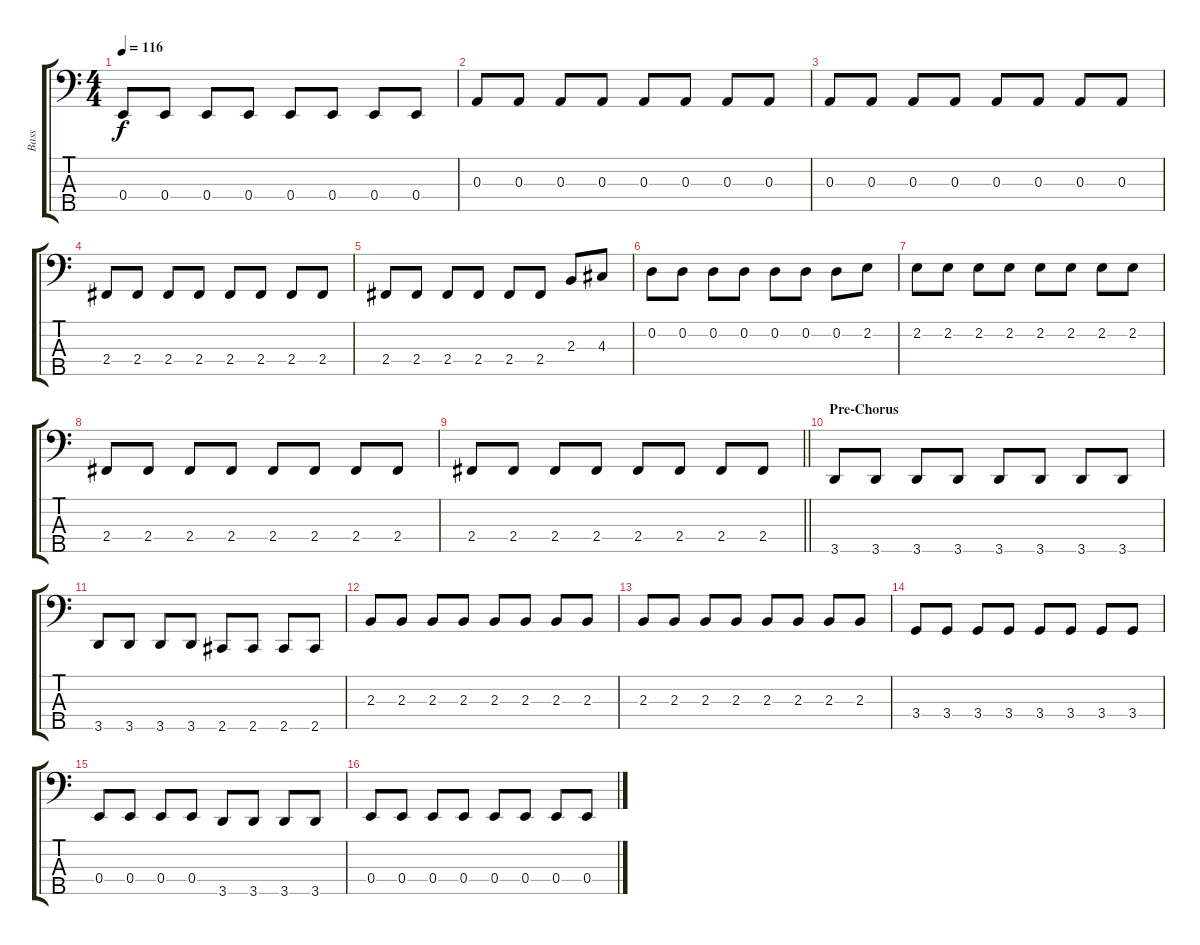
\track ("Bass" "Bass") {instrument electricbasspick}
\staff {score tabs}
\tuning (G2 D2 A1 E1 B0) {hide}
\ts (4 4)
\tempo 116
\clef f4
\ks c
0.4.8{dy f} 0.4.8 0.4.8 0.4.8 0.4.8 0.4.8 0.4.8 0.4.8 |
0.3.8 0.3.8 0.3.8 0.3.8 0.3.8 0.3.8 0.3.8 0.3.8 |
0.3.8 0.3.8 0.3.8 0.3.8 0.3.8 0.3.8 0.3.8 0.3.8 |
2.4.8 2.4.8 2.4.8 2.4.8 2.4.8 2.4.8 2.4.8 2.4.8 |
2.4.8 2.4.8 2.4.8 2.4.8 2.4.8 2.4.8 2.3.8 4.3.8 |
0.2.8 0.2.8 0.2.8 0.2.8 0.2.8 0.2.8 0.2.8 2.2.8 |
2.2.8 2.2.8 2.2.8 2.2.8 2.2.8 2.2.8 2.2.8 2.2.8 |
2.4.8 2.4.8 2.4.8 2.4.8 2.4.8 2.4.8 2.4.8 2.4.8 |
\barLineRight lightlight
2.4.8 2.4.8 2.4.8 2.4.8 2.4.8 2.4.8 2.4.8 2.4.8 |
\section ("" "Pre-Chorus")
3.5.8 3.5.8 3.5.8 3.5.8 3.5.8 3.5.8 3.5.8 3.5.8 |
3.5.8 3.5.8 3.5.8 3.5.8 2.5.8 2.5.8 2.5.8 2.5.8 |
2.3.8 2.3.8 2.3.8 2.3.8 2.3.8 2.3.8 2.3.8 2.3.8 |
2.3.8 2.3.8 2.3.8 2.3.8 2.3.8 2.3.8 2.3.8 2.3.8 |
3.4.8 3.4.8 3.4.8 3.4.8 3.4.8 3.4.8 3.4.8 3.4.8 |
0.4.8 0.4.8 0.4.8 0.4.8 3.5.8 3.5.8 3.5.8 3.5.8 |
0.4.8 0.4.8 0.4.8 0.4.8 0.4.8 0.4.8 0.4.8 0.4.8
